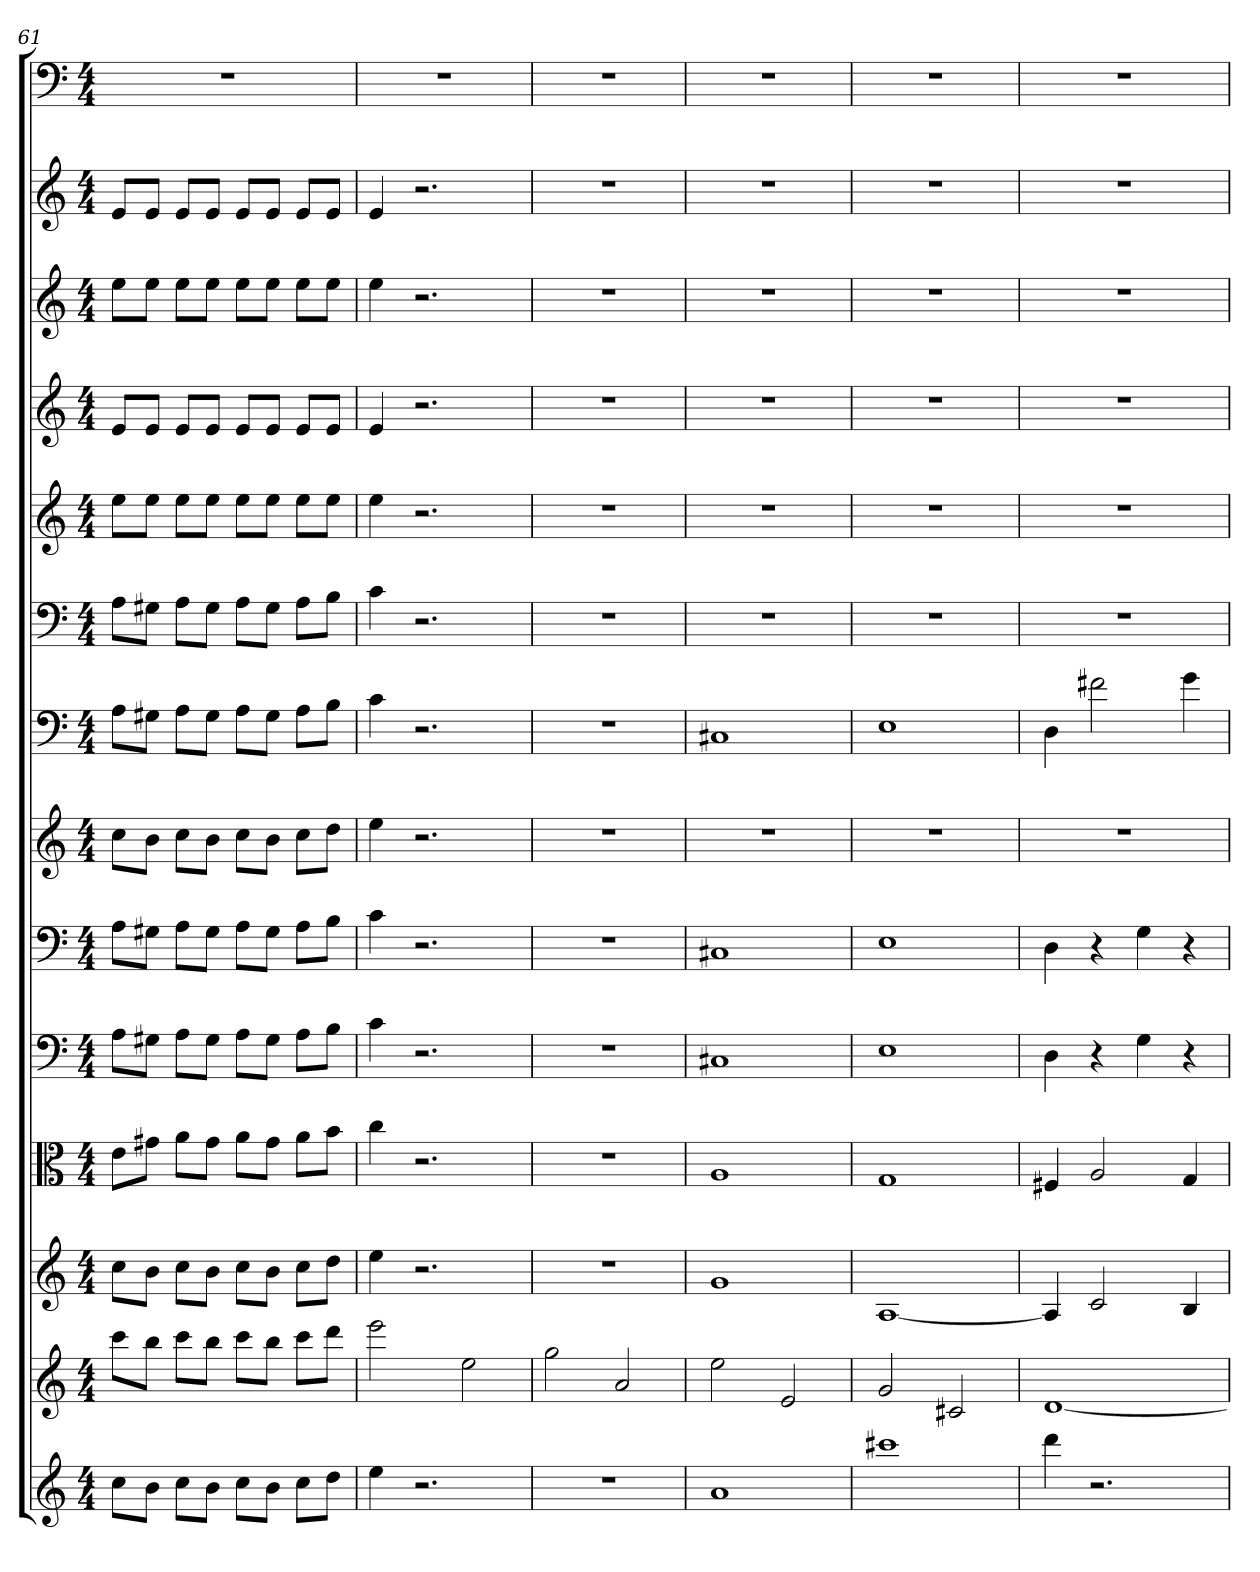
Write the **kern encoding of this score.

**kern	**kern	**kern	**kern	**kern	**kern	**kern	**kern	**kern	**kern	**kern	**kern	**kern	**kern
*part14	*part13	*part12	*part11	*part10	*part9	*part8	*part7	*part6	*part5	*part4	*part3	*part2	*part1
*staff14	*staff13	*staff12	*staff11	*staff10	*staff9	*staff8	*staff7	*staff6	*staff5	*staff4	*staff3	*staff2	*staff1
*	*	*	*clefC3	*clefF4	*clefF4	*	*clefF4	*clefF4	*	*	*	*	*clefF4
*k[]	*k[]	*k[]	*k[]	*k[]	*k[]	*k[]	*k[]	*k[]	*k[]	*k[]	*k[]	*k[]	*k[]
*C:	*C:	*C:	*C:	*C:	*C:	*C:	*C:	*C:	*C:	*C:	*C:	*C:	*C:
*M4/4	*M4/4	*M4/4	*M4/4	*M4/4	*M4/4	*M4/4	*M4/4	*M4/4	*M4/4	*M4/4	*M4/4	*M4/4	*M4/4
=61	=61	=61	=61	=61	=61	=61	=61	=61	=61	=61	=61	=61	=61
8ccL	8cccL	8ccL	8e\L	8A\L	8A\L	8ccL	8A\L	8A\L	8eeL	8eL	8eeL	8eL	1r
8bJ	8bbJ	8bJ	8g#X\J	8G#X\J	8G#X\J	8bJ	8G#X\J	8G#X\J	8eeJ	8eJ	8eeJ	8eJ	.
8ccL	8cccL	8ccL	8a\L	8A\L	8A\L	8ccL	8A\L	8A\L	8eeL	8eL	8eeL	8eL	.
8bJ	8bbJ	8bJ	8g#\J	8G#\J	8G#\J	8bJ	8G#\J	8G#\J	8eeJ	8eJ	8eeJ	8eJ	.
8ccL	8cccL	8ccL	8a\L	8A\L	8A\L	8ccL	8A\L	8A\L	8eeL	8eL	8eeL	8eL	.
8bJ	8bbJ	8bJ	8g#\J	8G#\J	8G#\J	8bJ	8G#\J	8G#\J	8eeJ	8eJ	8eeJ	8eJ	.
8ccL	8cccL	8ccL	8a\L	8A\L	8A\L	8ccL	8A\L	8A\L	8eeL	8eL	8eeL	8eL	.
8ddJ	8dddJ	8ddJ	8b\J	8B\J	8B\J	8ddJ	8B\J	8B\J	8eeJ	8eJ	8eeJ	8eJ	.
=62	=62	=62	=62	=62	=62	=62	=62	=62	=62	=62	=62	=62	=62
4ee	2eee	4ee	4cc	4c	4c	4ee	4c	4c	4ee	4e	4ee	4e	1r
2.r	.	2.r	2.r	2.r	2.r	2.r	2.r	2.r	2.r	2.r	2.r	2.r	.
.	2ee	.	.	.	.	.	.	.	.	.	.	.	.
=63	=63	=63	=63	=63	=63	=63	=63	=63	=63	=63	=63	=63	=63
1r	2gg	1r	1r	1r	1r	1r	1r	1r	1r	1r	1r	1r	1r
.	2a	.	.	.	.	.	.	.	.	.	.	.	.
=64	=64	=64	=64	=64	=64	=64	=64	=64	=64	=64	=64	=64	=64
1a	2ee	1g	1A	1C#X	1C#X	1r	1C#X	1r	1r	1r	1r	1r	1r
.	2e	.	.	.	.	.	.	.	.	.	.	.	.
=65	=65	=65	=65	=65	=65	=65	=65	=65	=65	=65	=65	=65	=65
1ccc#X	2g	[1A	1G	1E	1E	1r	1E	1r	1r	1r	1r	1r	1r
.	2c#X	.	.	.	.	.	.	.	.	.	.	.	.
=66	=66	=66	=66	=66	=66	=66	=66	=66	=66	=66	=66	=66	=66
4ddd	[1d	4A]	4F#X	4D	4D	1r	4D	1r	1r	1r	1r	1r	1r
2.r	.	2c	2A	4r	4r	.	2f#X	.	.	.	.	.	.
.	.	.	.	4G	4G	.	.	.	.	.	.	.	.
.	.	4B	4G	4r	4r	.	4g	.	.	.	.	.	.
=	=	=	=	=	=	=	=	=	=	=	=	=	=
*-	*-	*-	*-	*-	*-	*-	*-	*-	*-	*-	*-	*-	*-
